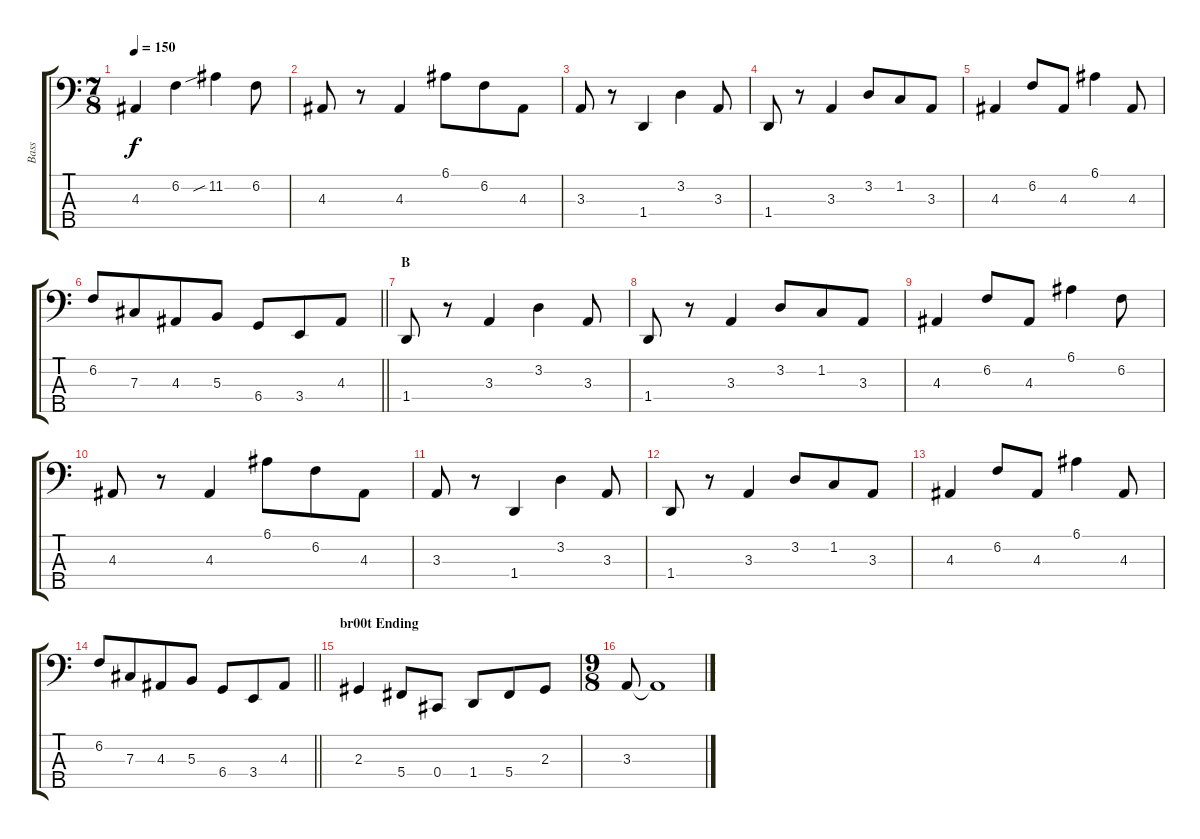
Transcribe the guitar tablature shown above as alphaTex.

\track ("Bass" "Bass") {instrument electricbassfinger}
\staff {score tabs}
\tuning (E2 B1 Gb1 Db1 Ab0) {hide}
\ts (7 8)
\tempo 150
\clef f4
\ks c
4.3.4{dy f} 6.2.4 11.2{sib}.4 6.2.8 |
4.3.8 r.8 4.3.4 6.1.8 6.2.8 4.3.8 |
3.3.8 r.8 1.4.4 3.2.4 3.3.8 |
1.4.8 r.8 3.3.4 3.2.8 1.2.8 3.3.8 |
4.3.4 6.2.8 4.3.8 6.1.4 4.3.8 |
\barLineRight lightlight
6.2.8 7.3.8 4.3.8 5.3.8 6.4.8 3.4.8 4.3.8 |
\section ("" "B")
1.4.8 r.8 3.3.4 3.2.4 3.3.8 |
1.4.8 r.8 3.3.4 3.2.8 1.2.8 3.3.8 |
4.3.4 6.2.8 4.3.8 6.1.4 6.2.8 |
4.3.8 r.8 4.3.4 6.1.8 6.2.8 4.3.8 |
3.3.8 r.8 1.4.4 3.2.4 3.3.8 |
1.4.8 r.8 3.3.4 3.2.8 1.2.8 3.3.8 |
4.3.4 6.2.8 4.3.8 6.1.4 4.3.8 |
\barLineRight lightlight
6.2.8 7.3.8 4.3.8 5.3.8 6.4.8 3.4.8 4.3.8 |
\section ("" "br00t Ending")
2.3.4 5.4.8 0.4.8 1.4.8 5.4.8 2.3.8 |
\ts (9 8)
3.3.8 3.3{t}.1
